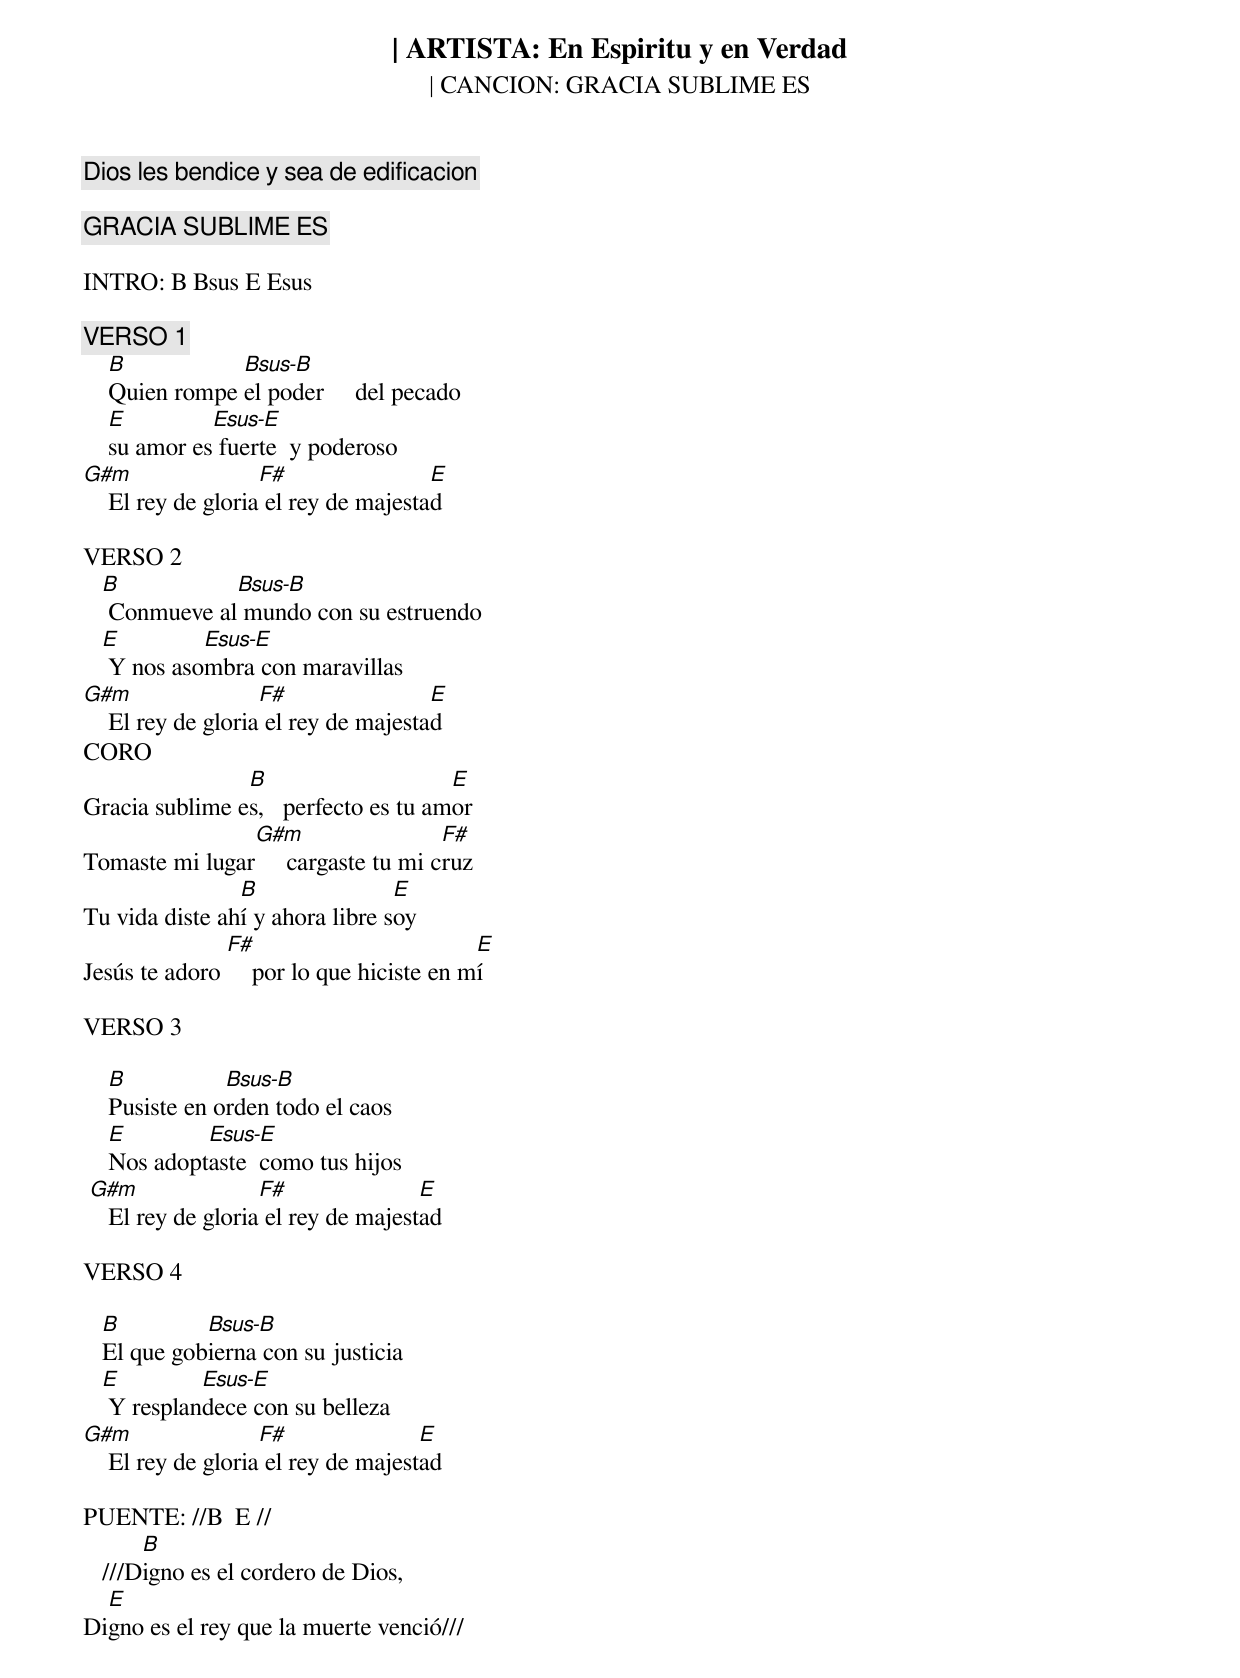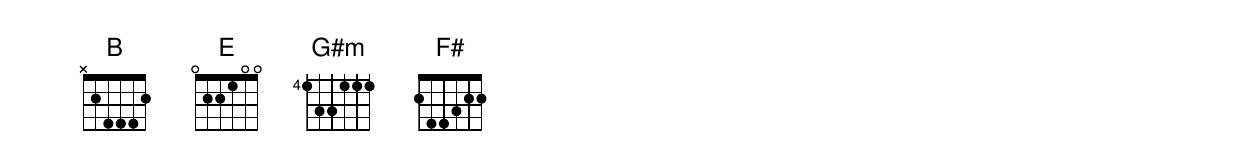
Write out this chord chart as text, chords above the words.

| ARTISTA: En Espiritu y en Verdad
| CANCION: GRACIA SUBLIME ES

Dios les bendice y sea de edificacion

GRACIA SUBLIME ES

INTRO: B Bsus E Esus

VERSO 1
    B           Bsus-B
    Quien rompe el poder     del pecado
    E         Esus-E
    su amor es fuerte  y poderoso
G#m                 F#                E
    El rey de gloria el rey de majestad

VERSO 2
   B           Bsus-B
    Conmueve al mundo con su estruendo
   E         Esus-E
    Y nos asombra con maravillas
G#m                 F#                E
    El rey de gloria el rey de majestad
CORO
                B                     E
Gracia sublime es,   perfecto es tu amor
                G#m                  F#
Tomaste mi lugar     cargaste tu mi cruz
                B                E
Tu vida diste ahí y ahora libre soy
               F#                         E
Jesús te adoro     por lo que hiciste en mí

VERSO 3

    B           Bsus-B
    Pusiste en orden todo el caos
    E        Esus-E
    Nos adoptaste  como tus hijos
 G#m                F#               E
    El rey de gloria el rey de majestad

VERSO 4

   B         Bsus-B
   El que gobierna con su justicia
   E         Esus-E
    Y resplandece con su belleza
G#m                 F#               E
    El rey de gloria el rey de majestad

PUENTE: //B  E //
       B
   ///Digno es el cordero de Dios,
  E
Digno es el rey que la muerte venció///
